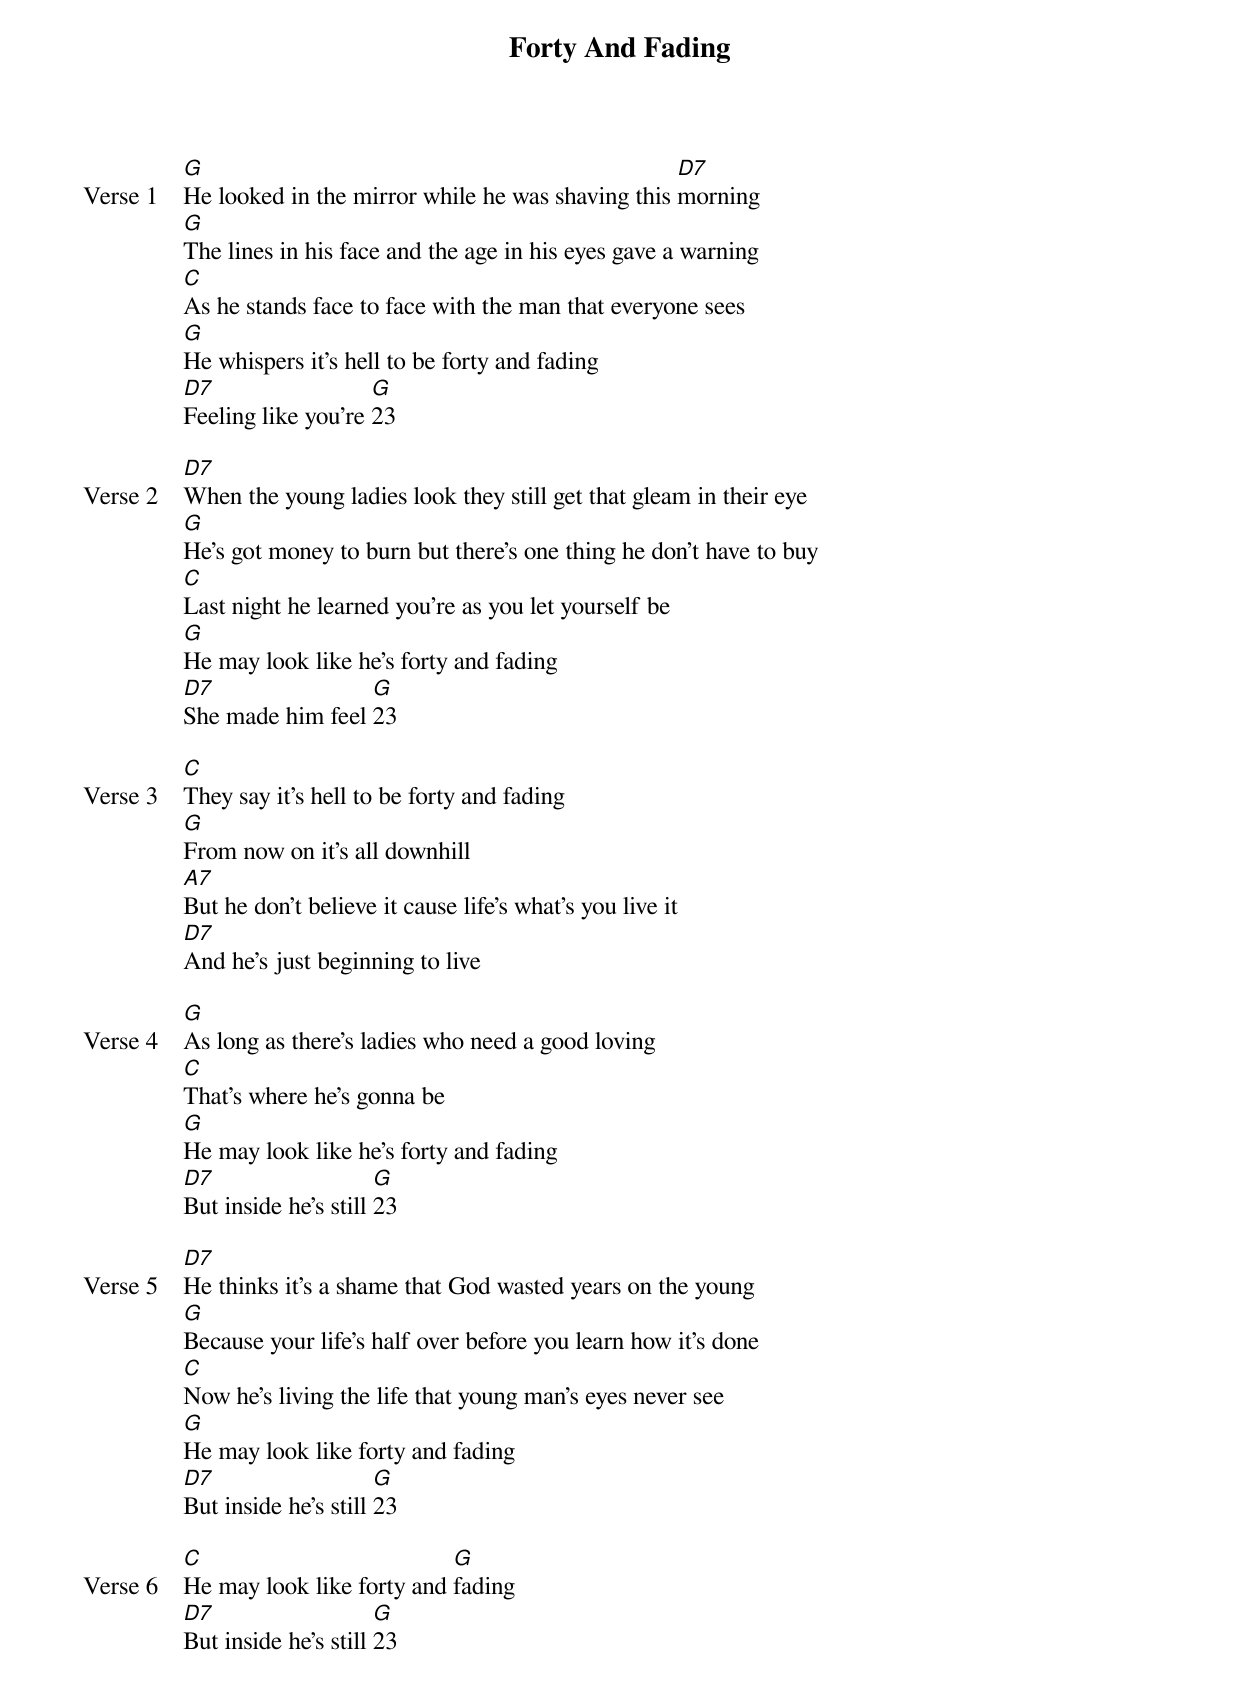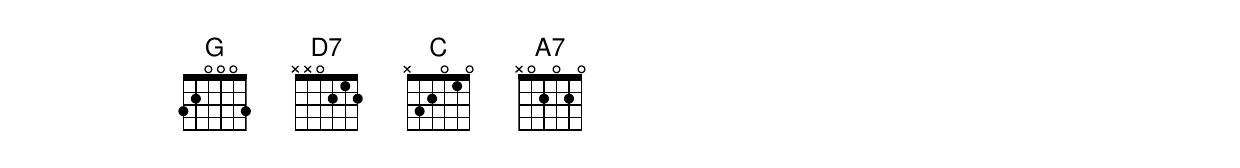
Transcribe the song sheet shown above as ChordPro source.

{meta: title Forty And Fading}
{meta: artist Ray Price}
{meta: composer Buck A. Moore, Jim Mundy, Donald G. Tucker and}
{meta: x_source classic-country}
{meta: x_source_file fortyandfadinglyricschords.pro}
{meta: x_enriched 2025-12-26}

{start_of_verse: Verse 1}
[G]He looked in the mirror while he was shaving this [D7]morning
[G]The lines in his face and the age in his eyes gave a warning
[C]As he stands face to face with the man that everyone sees
[G]He whispers it's hell to be forty and fading
[D7]Feeling like you're [G]23
{end_of_verse}

{start_of_verse: Verse 2}
[D7]When the young ladies look they still get that gleam in their eye
[G]He's got money to burn but there's one thing he don't have to buy
[C]Last night he learned you're as you let yourself be
[G]He may look like he's forty and fading
[D7]She made him feel [G]23
{end_of_verse}

{start_of_verse: Verse 3}
[C]They say it's hell to be forty and fading
[G]From now on it's all downhill
[A7]But he don't believe it cause life's what's you live it
[D7]And he's just beginning to live
{end_of_verse}

{start_of_verse: Verse 4}
[G]As long as there's ladies who need a good loving
[C]That's where he's gonna be
[G]He may look like he's forty and fading
[D7]But inside he's still [G]23
{end_of_verse}

{start_of_verse: Verse 5}
[D7]He thinks it's a shame that God wasted years on the young
[G]Because your life's half over before you learn how it's done
[C]Now he's living the life that young man's eyes never see
[G]He may look like forty and fading
[D7]But inside he's still [G]23
{end_of_verse}

{start_of_verse: Verse 6}
[C]He may look like forty and [G]fading
[D7]But inside he's still [G]23
{end_of_verse}
